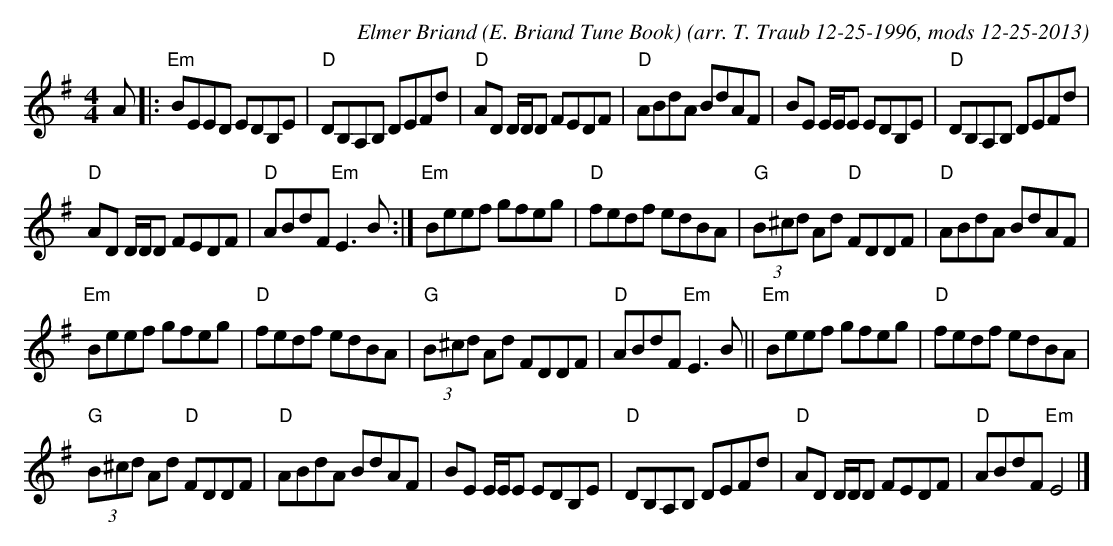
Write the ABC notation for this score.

X:1
C: Elmer Briand (E. Briand Tune Book)
O: arr. T. Traub 12-25-1996, mods 12-25-2013
M: 4/4
L: 1/8
K: Em
A |:\
"Em"BEED EDB,E | "D"DB,A,B, DEFd | "D"AD D/D/D FEDF | "D"ABdA BdAF | BE E/E/E EDB,E | "D"DB,A,B, DEFd |
"D"AD D/D/D FEDF | "D"ABdF "Em"E2>B2 :| "Em"Beef gfeg | "D"fedf edBA | "G"(3B^cd Ad "D"FDDF | "D"ABdA BdAF |
"Em"Beef gfeg | "D"fedf edBA | "G"(3B^cd Ad FDDF | "D"ABdF "Em"E2>B2 || "Em"Beef gfeg | "D"fedf edBA |
"G"(3B^cd Ad "D"FDDF | "D"ABdA BdAF | BE E/E/E EDB,E | "D"DB,A,B, DEFd | "D"AD D/D/D FEDF | "D"ABdF "Em"E4 |]
